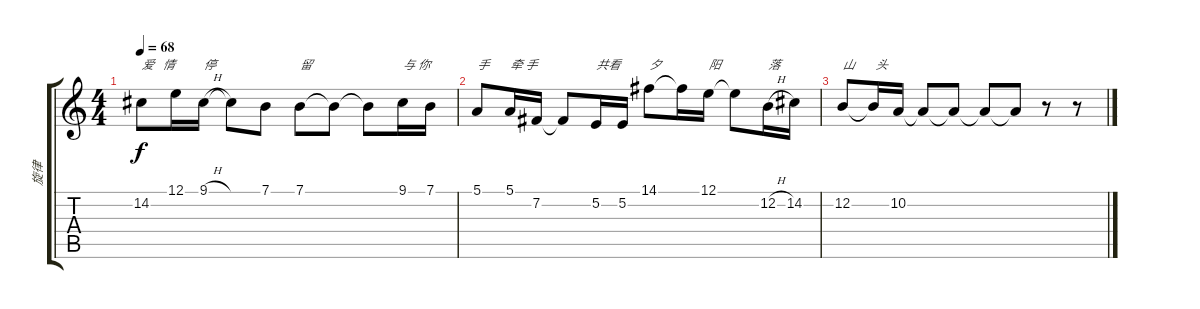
\track ("旋律" "旋律") {instrument cello}
\staff {score tabs}
\tuning (E4 B3 G3 D3 A2 E2) {hide}
\ts (4 4)
\tempo 68
\clef g2
\ks c
14.2.8{txt "爱   情" dy f} 12.1.16 9.1{h}.16{txt "停"} 9.1{t}.8 7.1.8 7.1.8{txt "留"} 7.1{t}.8 7.1{t}.8 9.1.16{txt "与 你"} 7.1.16 |
5.1.8{txt "手"} 5.1.16{txt "牵 手"} 7.2.16 7.2{t}.8 5.2.16{txt "共看"} 5.2.16 14.1.8{txt "夕"} 14.1{t}.16 12.1.16{txt "阳"} 12.1{t}.8 12.2{h}.16{txt "落"} 14.2.16 |
12.2.8{txt "山       头"} 12.2{t}.16 10.2.16 10.2{t}.8 10.2{t}.8 10.2{t}.8 10.2{t}.8 r.8 r.8
